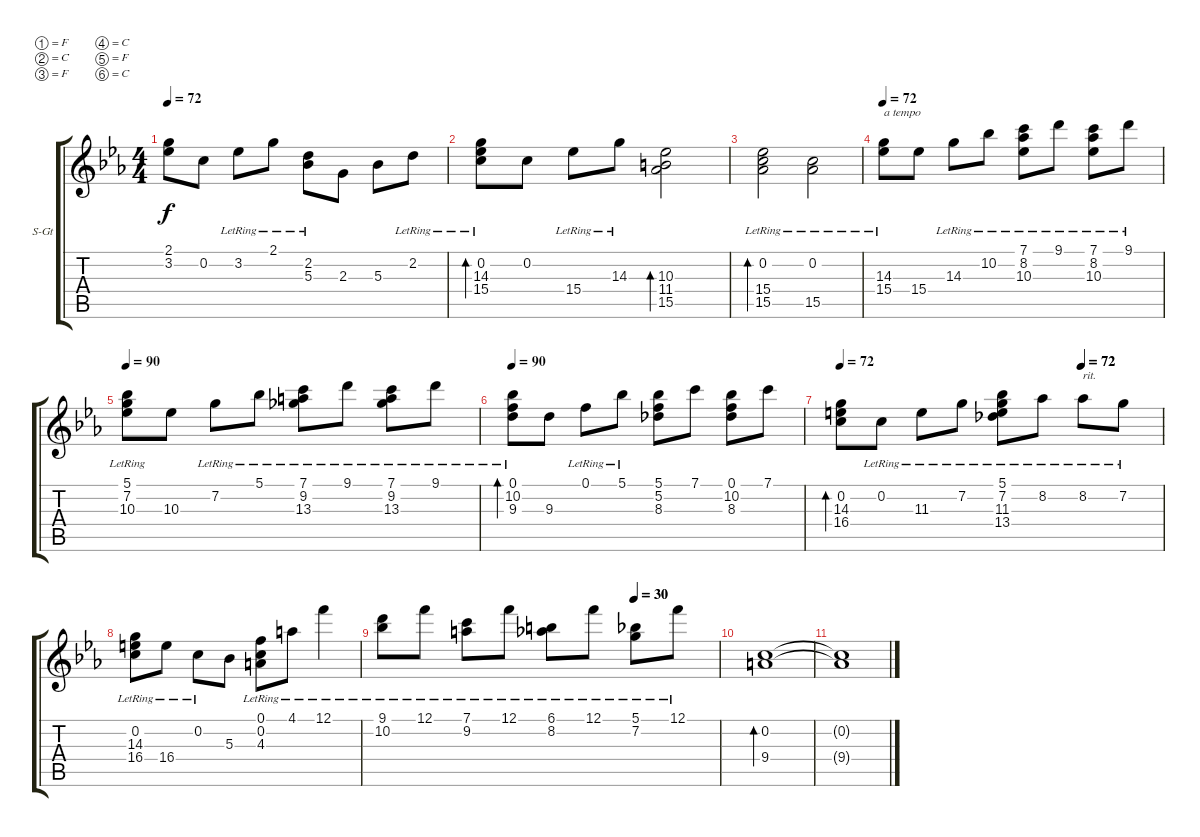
\bracketExtendMode groupsimilarinstruments
\firstSystemTrackNameOrientation horizontal
\otherSystemsTrackNameOrientation horizontal
\track ("Piano (RH)" "S-Gt") {instrument brightacousticpiano}
\staff {score tabs}
\tuning (F4 C4 F3 C3 F2 C2)
\displaytranspose 12
\ts (4 4)
\tempo 72
\clef g2
\ks eb
(2.1 3.2).8{dy f} 0.2.8 3.2{lr}.8 2.1{lr}.8 (2.2{lr} 5.3).8 2.3.8 5.3.8 2.2{lr}.8 |
(0.2 14.3{lr} 15.4{lr}).8{bd 240} 0.2.8 15.4{lr}.8 14.3{lr}.8 (10.3 11.4 15.5).2{bd 120} |
(0.2 15.4{lr} 15.5).2{bd 120} (0.2{lr} 15.5).2 |
\tempo 72
(14.3{lr} 15.4).8{txt "a tempo"} 15.4.8 14.3{lr}.8 10.2{lr}.8 (7.1{lr} 8.2 10.3).8 9.1{lr}.8 (7.1{lr} 8.2{lr} 10.3).8 9.1{lr}.8 |
\tempo 90
(5.1 7.2{lr} 10.3).8 10.3.8 7.2{lr}.8 5.1{lr}.8 (7.1{lr} 9.2{lr} 13.3).8 9.1{lr}.8 (7.1{lr} 9.2{lr} 13.3).8 9.1{lr}.8 |
\tempo 90
(0.1 10.2{lr} 9.3).8{bd 120} 9.3.8 0.1{lr}.8 5.1{lr}.8 (5.1 5.2 8.3).8 7.1.8 (0.1 10.2 8.3).8 7.1.8 |
\tempo 72
\tempo (72 0.7499)
\tempo (72 0.75)
(0.2 14.3 16.4).8{bd 120} 0.2{lr}.8 11.3{lr}.8 7.2{lr}.8 (5.1{lr} 7.2 11.3 13.4).8 8.2{lr}.8 8.2{lr}.8{txt "rit."} 7.2{lr}.8 |
(0.2{lr} 14.3 16.4{lr}).8 16.4{lr}.8 0.2{lr}.8 5.3.8 (0.1{lr} 0.2 4.3).8 4.1{lr}.8 12.1{lr}.4 |
\tempo (30 0.7499)
\tempo (30 0.75)
(9.1{lr} 10.2).8 12.1{lr}.8 (7.1{lr} 9.2).8 12.1{lr}.8 (6.1{lr} 8.2).8 12.1{lr}.8 (5.1{lr} 7.2).8 12.1{lr}.8 |
(0.2 9.4).1{bd 240} |
(0.2{t} 9.4{t}).1
